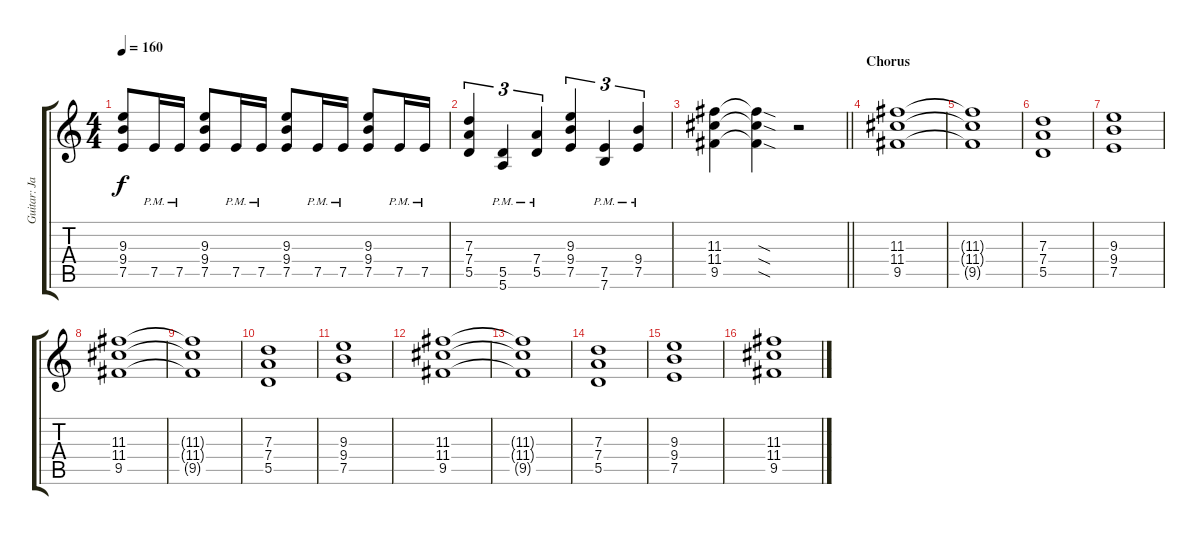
\track ("Guitar: Jackie Slaughter" "Guitar: Ja") {instrument distortionguitar}
\staff {score tabs}
\tuning (E4 B3 G3 D3 A2 E2) {hide}
\ts (4 4)
\tempo 160
\clef g2
\ks c
(9.3 9.4 7.5).8{dy f} 7.5{pm}.16 7.5{pm}.16 (9.3 9.4 7.5).8 7.5{pm}.16 7.5{pm}.16 (9.3 9.4 7.5).8 7.5{pm}.16 7.5{pm}.16 (9.3 9.4 7.5).8 7.5{pm}.16 7.5{pm}.16 |
(7.3 7.4 5.5).4{tu (3 2)} (5.5{pm} 5.6{pm}).4{tu (3 2)} (7.4{pm} 5.5{pm}).4{tu (3 2)} (9.3 9.4 7.5).4{tu (3 2)} (7.5{pm} 7.6{pm}).4{tu (3 2)} (9.4{pm} 7.5{pm}).4{tu (3 2)} |
\barLineRight lightlight
(11.3 11.4 9.5).4 (11.3{sod t} 11.4{sod t} 9.5{sod t}).4 r.2 |
\section ("" "Chorus")
(11.3 11.4 9.5).1 |
(11.3{t} 11.4{t} 9.5{t}).1 |
(7.3 7.4 5.5).1 |
(9.3 9.4 7.5).1 |
(11.3 11.4 9.5).1 |
(11.3{t} 11.4{t} 9.5{t}).1 |
(7.3 7.4 5.5).1 |
(9.3 9.4 7.5).1 |
(11.3 11.4 9.5).1 |
(11.3{t} 11.4{t} 9.5{t}).1 |
(7.3 7.4 5.5).1 |
(9.3 9.4 7.5).1 |
(11.3 11.4 9.5).1
